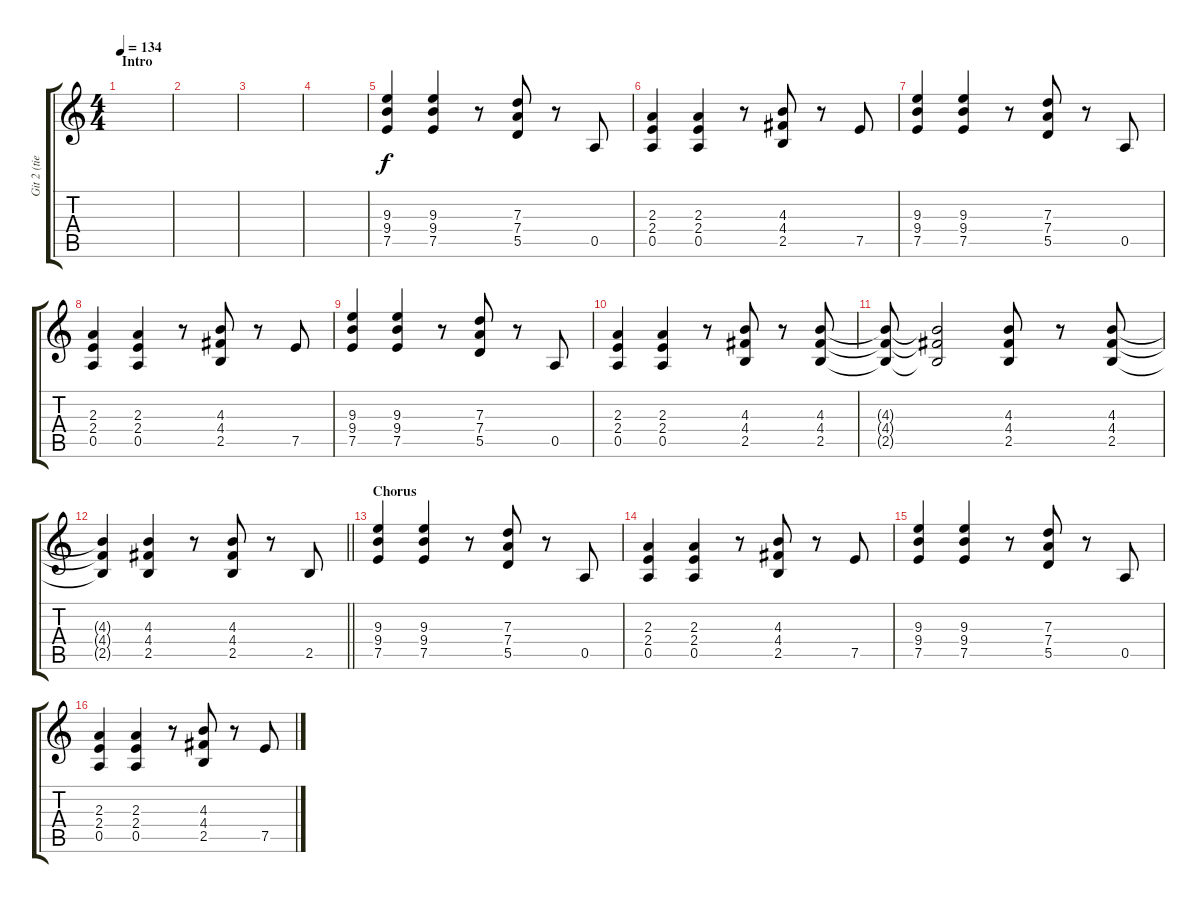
\track ("Git 2 (tief)" "Git 2 (tie") {instrument distortionguitar}
\staff {score tabs}
\tuning (E4 B3 G3 D3 A2 E2) {hide}
\ts (4 4)
\section ("" "Intro")
\tempo 134
\clef g2
\ks c
|
|
|
|
(9.3 9.4 7.5).4 (9.3 9.4 7.5).4 r.8 (7.3 7.4 5.5).8 r.8 0.5.8 |
(2.3 2.4 0.5).4 (2.3 2.4 0.5).4 r.8 (4.3 4.4 2.5).8 r.8 7.5.8 |
(9.3 9.4 7.5).4 (9.3 9.4 7.5).4 r.8 (7.3 7.4 5.5).8 r.8 0.5.8 |
(2.3 2.4 0.5).4 (2.3 2.4 0.5).4 r.8 (4.3 4.4 2.5).8 r.8 7.5.8 |
(9.3 9.4 7.5).4 (9.3 9.4 7.5).4 r.8 (7.3 7.4 5.5).8 r.8 0.5.8 |
(2.3 2.4 0.5).4 (2.3 2.4 0.5).4 r.8 (4.3 4.4 2.5).8 r.8 (4.3 4.4 2.5).8 |
(4.3{t} 4.4{t} 2.5{t}).8 (4.3{t} 4.4{t} 2.5{t}).2 (4.3 4.4 2.5).8 r.8 (4.3 4.4 2.5).8 |
\barLineRight lightlight
(4.3{t} 4.4{t} 2.5{t}).4 (4.3 4.4 2.5).4 r.8 (4.3 4.4 2.5).8 r.8 2.5.8 |
\section ("" "Chorus")
(9.3 9.4 7.5).4 (9.3 9.4 7.5).4 r.8 (7.3 7.4 5.5).8 r.8 0.5.8 |
(2.3 2.4 0.5).4 (2.3 2.4 0.5).4 r.8 (4.3 4.4 2.5).8 r.8 7.5.8 |
(9.3 9.4 7.5).4 (9.3 9.4 7.5).4 r.8 (7.3 7.4 5.5).8 r.8 0.5.8 |
(2.3 2.4 0.5).4 (2.3 2.4 0.5).4 r.8 (4.3 4.4 2.5).8 r.8 7.5.8
